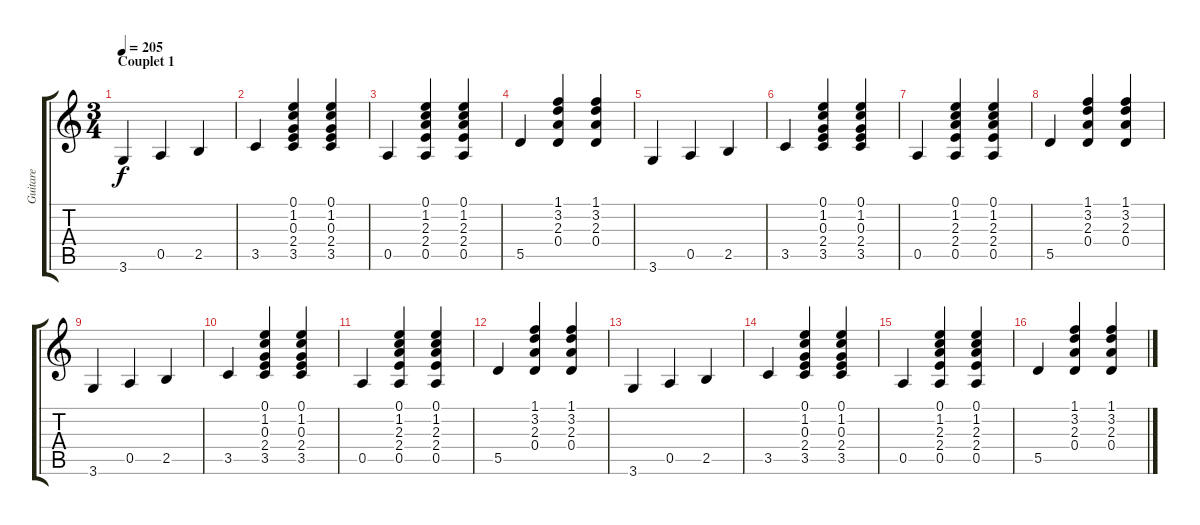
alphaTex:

\track ("Guitare" "Guitare") {instrument distortionguitar}
\staff {score tabs}
\tuning (E4 B3 G3 D3 A2 E2) {hide}
\ts (3 4)
\section ("" "Couplet 1")
\tempo 205
\clef g2
\ks c
3.6.4{dy f} 0.5.4 2.5.4 |
3.5.4 (0.1 1.2 0.3 2.4 3.5).4 (0.1 1.2 0.3 2.4 3.5).4 |
0.5.4 (0.1 1.2 2.3 2.4 0.5).4 (0.1 1.2 2.3 2.4 0.5).4 |
5.5.4 (1.1 3.2 2.3 0.4).4 (1.1 3.2 2.3 0.4).4 |
3.6.4 0.5.4 2.5.4 |
3.5.4 (0.1 1.2 0.3 2.4 3.5).4 (0.1 1.2 0.3 2.4 3.5).4 |
0.5.4 (0.1 1.2 2.3 2.4 0.5).4 (0.1 1.2 2.3 2.4 0.5).4 |
5.5.4 (1.1 3.2 2.3 0.4).4 (1.1 3.2 2.3 0.4).4 |
3.6.4 0.5.4 2.5.4 |
3.5.4 (0.1 1.2 0.3 2.4 3.5).4 (0.1 1.2 0.3 2.4 3.5).4 |
0.5.4 (0.1 1.2 2.3 2.4 0.5).4 (0.1 1.2 2.3 2.4 0.5).4 |
5.5.4 (1.1 3.2 2.3 0.4).4 (1.1 3.2 2.3 0.4).4 |
3.6.4 0.5.4 2.5.4 |
3.5.4 (0.1 1.2 0.3 2.4 3.5).4 (0.1 1.2 0.3 2.4 3.5).4 |
0.5.4 (0.1 1.2 2.3 2.4 0.5).4 (0.1 1.2 2.3 2.4 0.5).4 |
5.5.4 (1.1 3.2 2.3 0.4).4 (1.1 3.2 2.3 0.4).4
